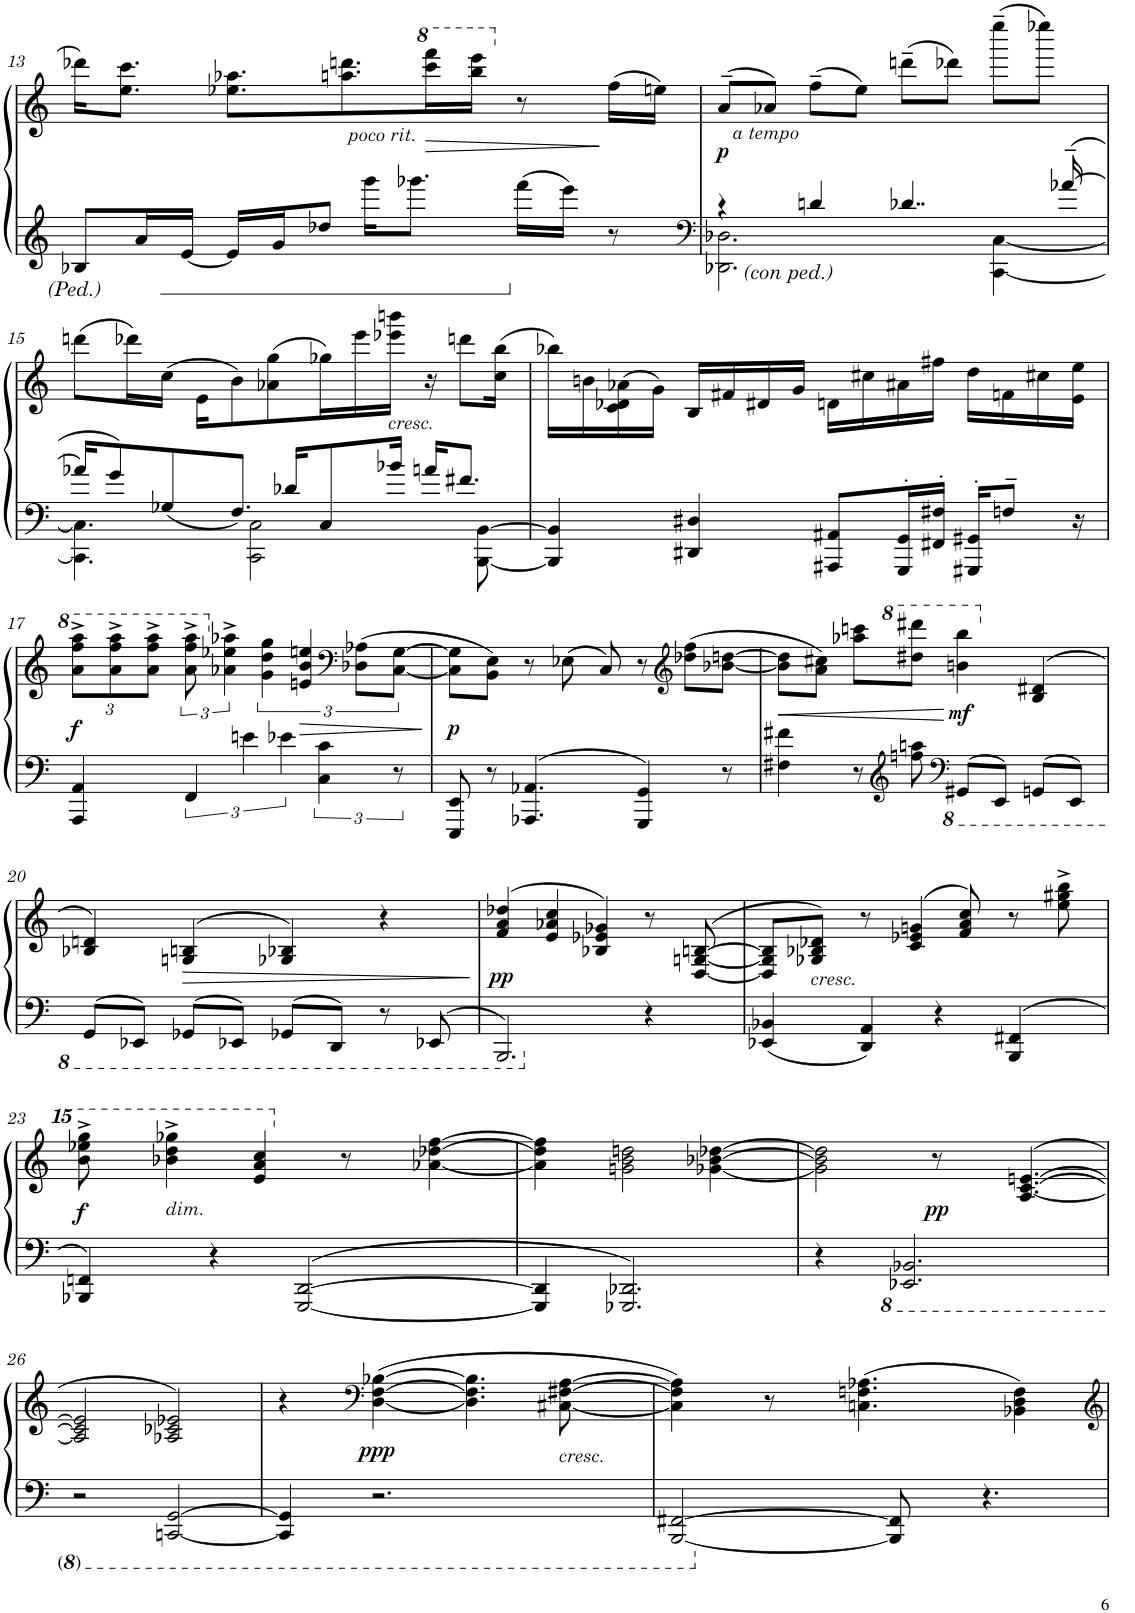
**kern	**kern	**dynam
*part1	*part1	*part1
*staff2	*staff1	*staff1/2
*I"Piano	*	*
*I'Pno	*	*
!!LO:PB:g=z
*clefG2	*clefG2	*
*k[]	*k[]	*
*M4/4	*M4/4	*
=13	=13	=13
8B-X/L	16ddd-X\KL]	.
.	8.ee\ 8.ccc\J	.
16a/L	.	.
[16e/JJ	.	.
16e/LL]	8.ee-X\ 8.aa-X\L	.
16g/J	.	.
8dd-X/J	.	.
!	!LO:TX:b:i:t=poco rit.	!
.	8.aan\ 8.dddn\	.
16ggg\KL	.	.
8.ggg-X\J	.	.
*	*8va	*
.	16cccc\ 16ffff\L	.
!	!	!LO:HP:b
.	16bbb\ 16eeee\JJ	>
*	*X8va	*
16fff\LL	8r	.
16eee\JJ	.	.
8r	(16ff\LL	]
.	16een\JJ)	.
=14	=14	=14
*clefF4	*	*
*^	*	*
!	!	!LO:TX:b:i:t=a tempo	!
!	!	!	!LO:DY:b
4r	2.DD-X\ 2.D-X\	(>8a~>/L	p
.	.	8a-X/J)	.
4dn/	.	(8ff~\L	.
.	.	8ee\J)	.
4..d-X/	.	(8dddn~\L	.
.	.	8ddd-X\J)	.
.	[4CC\ [4C\	(8eeee~\L	.
.	.	8eeee-X\J)	.
[16a-X~/	.	.	.
!!LO:LB:g=z
=15	=15	=15	=15
16a-X/KL]	4.CC\] 4.C\]	(8dddn\L	.
8g/	.	.	.
.	.	16ddd-X\L)	.
8G-X/	.	(16cc\JJ	.
.	.	16e\KL	.
8.F/J	.	8b\)	.
.	2CC\ 2C\	.	.
.	.	(8a-X\ 8gg\	.
16d-X/KL	.	.	.
8C/	.	16gg-X\L)	.
.	.	16eee\	.
!LO:TX:a:i:t=cresc.	!	!	!
16b-X/Jk	.	16eee-X\ 16bbbn\JJ	.
16an/KL	.	16r	.
8.f#X/J	.	8dddn\L	.
.	[8BBB\ [>8BB\	.	.
.	.	(16cc\ 16bb\Jk	.
*v	*v	*	*
=16	=16	=16
4BBB/] 4BB/]	16bb-X\LL)	.
.	16bn\	.
.	(16c\ 16d-X\ 16a-X\	.
.	16g\JJ)	.
4DD#X/ 4D#X/	16B/LL	.
.	16f#X/	.
.	16d#X/	.
.	16g/JJ	.
8AAA#X/ 8AA#X/L	16dn\LL	.
.	16cc#X\	.
16GGG/'> 16GG/'>L	16a#X\	.
16FF#X/'> 16F#X/'>JJ	16ff#X\JJ	.
16GGG#X/'> 16GG#X/'>KL	16dd\LL	.
8Fn~>/J	16fn\	.
.	16cc#X\	.
16r	16e\ 16ee\JJ	.
!!LO:LB:g=z
=17	=17	=17
*	*8va	*
*	*Xbrackettup	*
!	!	!LO:DY:b
4AAA/ 4AA/	12aa\^ 12fff\^ 12aaa\^L	f
.	12aa\^ 12fff\^ 12aaa\^	.
.	12aa\^ 12fff\^ 12aaa\^J	.
*	*brackettup	*
6FF/	12aa\^ 12fff\^ 12aaa\^	.
*	*X8va	*
.	6a-X\^ 6ee-X\^ 6aa-X\^	.
6en\	.	.
.	6g\ 6dd\ 6gg\	.
6e-X\	.	.
!	!	!LO:HP:b
.	6en/ 6b/ 6een/	>
6C\ 6c\	.	.
*	*clefF4	*
.	(12D-X\ 12A-X\L	.
12r	[12C\ [12G\J	.
.	.	]
=18	=18	=18
!	!	!LO:DY:b
8EEE/ 8EE/	8C\] 8G\]L	p
8r	8BB\ 8E\J)	.
4.AAA-X/ 4.AA-X/	8r	.
.	(8E-X\	.
.	8C/)	.
4GGG/ 4GG/	8r	.
*	*clefG2	*
.	(8dd-X\ 8ff\L	.
8r	[8b-X\ [8ddn\J	.
=19	=19	=19
!	!	!LO:HP:b
4F#X\ 4f#X\	8b-\] 8dd\]L	<
.	8a\ 8cc#X\J)	.
8r	8aa-X\ 8cccn\L	.
*clefG2	*	*
*	*8va	*
8ffn\ 8aan\	8ddd#X\ 8dddd#X\J	.
*clefF4	*	*
*8ba	*	*
!	!	!LO:DY:n=1:b
8GGG#X/L	4bbn\ 4bbb\	[ mf
8EEE/J	.	.
*	*X8va	*
8GGGn/L	(>4B/ 4d#X/	.
8EEE/J	.	.
!!LO:LB:g=z
=20	=20	=20
8GGG/L	4B-X/ 4dn/)	.
8EEE-X/J	.	.
!	!	!LO:HP:b
8GGG-X/L	(>4Gn/ 4Bn/	>
8EEE-X/J	.	.
8GGG-X/L	4G-X/ 4B-X/)	.
8DDD/J	.	.
8r	4r	.
8EEE-X/	.	.
.	.	]
=21	=21	=21
!	!	!LO:DY:b
2.BBBB/	(>4f/ 4a/ 4dd-X/	pp
.	4e/ 4a-X/ 4cc/	.
.	4B-X/ 4e-X/ 4g-X/)	.
*X8ba	*	*
4r	8r	.
.	(>[8D/ [8Gn/ [8Bn/	.
=22	=22	=22
4EE-X/ 4BB-X/	8D/] 8G/] 8B/]L	.
!	!LO:TX:b:i:t=cresc.	!
.	8G-X/ 8B-X/ 8d-X/J)	.
4DD/ 4AA/	8r	.
.	(>4c/ 4e-X/ 4gn/	.
4r	.	.
.	8f/ 8a/ 8cc/)	.
4BBB/ 4FF#X/	8r	.
.	8ee\^ 8gg#X\^ 8bb\^	.
!!LO:LB:g=z
=23	=23	=23
*	*15ma	*
!	!	!LO:DY:b
4BBB-X/ 4FFn/	8bbb\^ 8eeee-X\^ 8gggg\^	f
!	!LO:TX:b:i:t=dim.	!
.	4bbb-X\^ 4dddd\^ 4gggg-X\^	.
4r	.	.
.	4eee/ 4aaa/ 4cccc/	.
[2GGG/ [2DD/	.	.
*	*X15ma	*
.	8r	.
.	[4a-X\ [4dd-X\ [4ff\	.
=24	=24	=24
4GGG/] 4DD/]	4a-\] 4dd-\] 4ff\]	.
2.GGG-X/ 2.DD-X/	2gn\ 2b\ 2ddn\	.
.	[4g-X\ [4b-X\ [4dd-X\	.
=25	=25	=25
4r	2g-\] 2b-\] 2dd-\]	.
*8ba	*	*
2.EEE-X/ 2.BBB-X/	.	.
!	!	!LO:DY:b
.	8r	pp
.	(>[4.A/ [>4.c/ [4.en/	.
!!LO:LB:g=z
=26	=26	=26
2r	2A/] 2c/] 2e/]	.
[2CCCn/ [2GGG/	2A-X/ 2c-X/ 2e-X/)	.
=27	=27	=27
4CCC/] 4GGG/]	4r	.
*	*clefF4	*
!	!	!LO:DY:b
2.r	([4D\ [4F\ [4B-X\	ppp
.	4.D\] 4.F\] 4.B-\]	.
!	!LO:TX:b:i:t=cresc.	!
.	[8C#X\ [8F#X\ [8A\	.
=28	=28	=28
[2BBBB/ [2FFF#X/	4C#\] 4F#\] 4A\])	.
.	8r	.
.	(4.Cn\ 4.Fn\ 4.A-X\	.
*X8ba	*	*
8BBB/] 8FF#/]	.	.
4.r	.	.
.	4BB-X\ 4D\ 4F\)	.
=	=	=
*-	*-	*-
